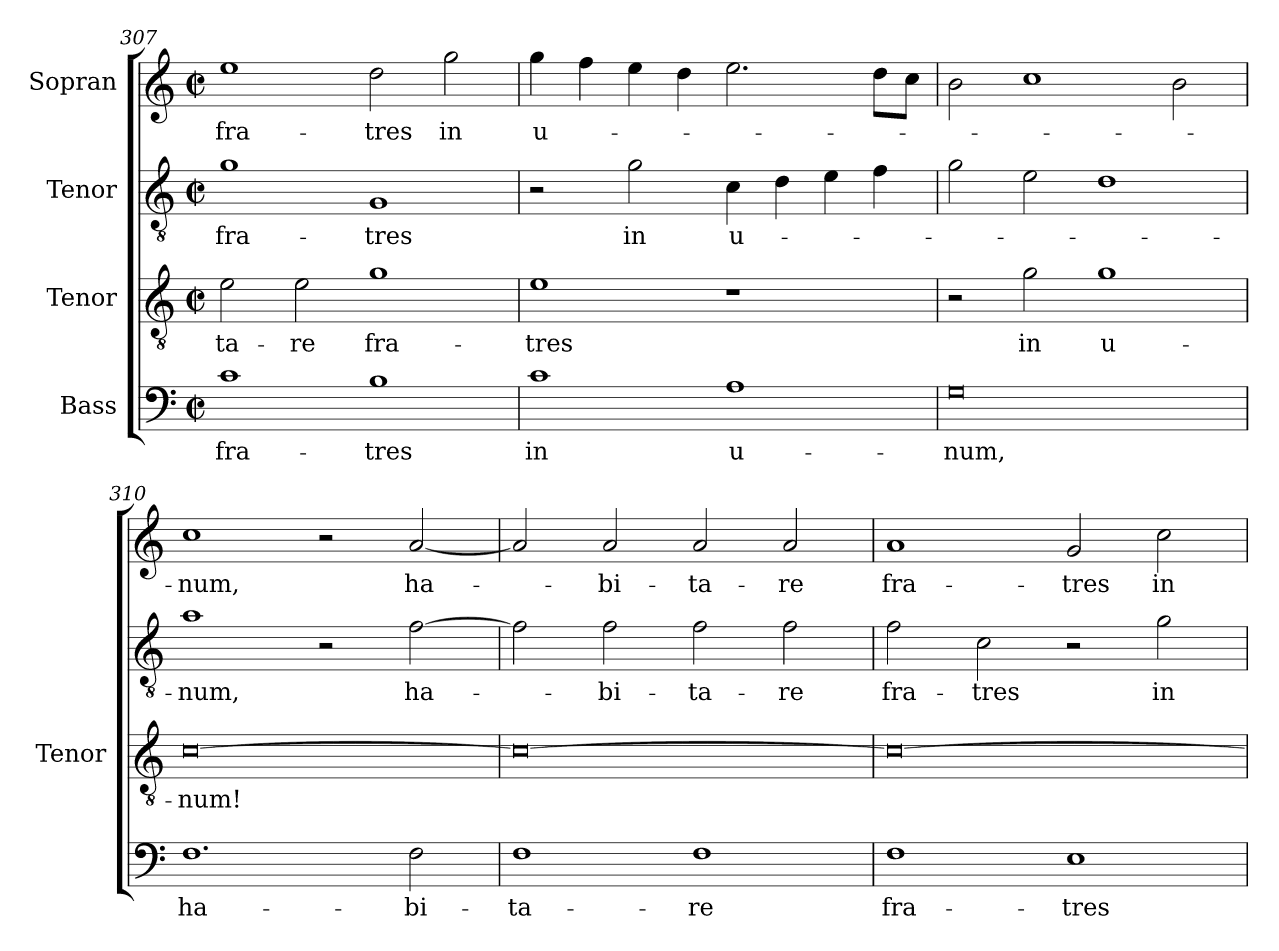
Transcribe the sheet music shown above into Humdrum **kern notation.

**kern	**text	**kern	**text	**kern	**text	**kern	**text
*part4	*part4	*part3	*part3	*part2	*part2	*part1	*part1
*staff4	*staff4	*staff3	*staff3	*staff2	*staff2	*staff1	*staff1
*I"Bass	*	*I"Tenor	*	*I"Tenor	*	*I"Sopran	*
*	*	*I'Tenor	*	*	*	*	*
*clefF4	*	*clefGv2	*	*clefGv2	*	*clefG2	*
*	*	*ITrd7c12	*	*ITrd7c12	*	*	*
*k[]	*	*k[]	*	*k[]	*	*k[]	*
*M2/2	*	*M2/2	*	*M2/2	*	*M2/2	*
*met(c|)	*	*met(c|)	*	*met(c|)	*	*met(c|)	*
=307	=307	=307	=307	=307	=307	=307	=307
!	!LO:LY:b:color=#000000	!	!	!	!	!	!
!	!	!	!LO:LY:b:color=#000000	!	!	!	!
!	!	!	!	!	!LO:LY:b:color=#000000	!	!
!	!	!	!	!	!	!	!LO:LY:b:color=#000000
1ci	fra-	2Ei\	-ta-	1Gi	fra-	1eei	fra-
!	!	!	!LO:LY:b:color=#000000	!	!	!	!
.	.	2Ei\	-re	.	.	.	.
!	!LO:LY:b:color=#000000	!	!	!	!	!	!
!	!	!	!LO:LY:b:color=#000000	!	!	!	!
!	!	!	!	!	!LO:LY:b:color=#000000	!	!
!	!	!	!	!	!	!	!LO:LY:b:color=#000000
1Bi	-tres	1Gi	fra-	1GGi	-tres	2ddi\	-tres
!	!	!	!	!	!	!	!LO:LY:b:color=#000000
.	.	.	.	.	.	2ggi\	in
=308	=308	=308	=308	=308	=308	=308	=308
!	!LO:LY:b:color=#000000	!	!	!	!	!	!
!	!	!	!LO:LY:b:color=#000000	!	!	!	!
!	!	!	!	!	!	!	!LO:LY:b:color=#000000
1ci	in	1Ei	-tres	2r	.	4ggi\	u-
.	.	.	.	.	.	4ffi\	.
!	!	!	!	!	!LO:LY:b:color=#000000	!	!
.	.	.	.	2Gi\	in	4eei\	.
.	.	.	.	.	.	4ddi\	.
!	!LO:LY:b:color=#000000	!	!	!	!	!	!
!	!	!	!	!	!LO:LY:b:color=#000000	!	!
1Ai	u-	1r	.	4Ci\	u-	2.eei\	.
.	.	.	.	4Di\	.	.	.
.	.	.	.	4Ei\	.	.	.
.	.	.	.	4Fi\	.	8ddi\L	.
.	.	.	.	.	.	8cci\J	.
=309	=309	=309	=309	=309	=309	=309	=309
!	!LO:LY:b:color=#000000	!	!	!	!	!	!
0Gi	-num,	2r	.	2Gi\	.	2bi\	.
!	!	!	!LO:LY:b:color=#000000	!	!	!	!
.	.	2Gi\	in	2Ei\	.	1cci	.
!	!	!	!LO:LY:b:color=#000000	!	!	!	!
.	.	1Gi	u-	1Di	.	.	.
.	.	.	.	.	.	2bi\	.
!!LO:LB:g=z
=310	=310	=310	=310	=310	=310	=310	=310
!	!LO:LY:b:color=#000000	!	!	!	!	!	!
!	!	!	!LO:LY:b:color=#000000	!	!	!	!
!	!	!	!	!	!LO:LY:b:color=#000000	!	!
!	!	!	!	!	!	!	!LO:LY:b:color=#000000
1.Fi	ha-	[>0Ci	-num!	1Ai	-num,	1cci	-num,
.	.	.	.	2r	.	2r	.
!	!LO:LY:b:color=#000000	!	!	!	!	!	!
!	!	!	!	!	!LO:LY:b:color=#000000	!	!
!	!	!	!	!	!	!	!LO:LY:b:color=#000000
2Fi\	-bi-	.	.	[>2Fi\	ha-	[<2ai/	ha-
=311	=311	=311	=311	=311	=311	=311	=311
!	!LO:LY:b:color=#000000	!	!	!	!	!	!
1Fi	-ta-	0Ci_>	.	2Fi\]	.	2ai/]	.
!	!	!	!	!	!LO:LY:b:color=#000000	!	!
!	!	!	!	!	!	!	!LO:LY:b:color=#000000
.	.	.	.	2Fi\	-bi-	2ai/	-bi-
!	!LO:LY:b:color=#000000	!	!	!	!	!	!
!	!	!	!	!	!LO:LY:b:color=#000000	!	!
!	!	!	!	!	!	!	!LO:LY:b:color=#000000
1Fi	-re	.	.	2Fi\	-ta-	2ai/	-ta-
!	!	!	!	!	!LO:LY:b:color=#000000	!	!
!	!	!	!	!	!	!	!LO:LY:b:color=#000000
.	.	.	.	2Fi\	-re	2ai/	-re
=312	=312	=312	=312	=312	=312	=312	=312
!	!LO:LY:b:color=#000000	!	!	!	!	!	!
!	!	!	!	!	!LO:LY:b:color=#000000	!	!
!	!	!	!	!	!	!	!LO:LY:b:color=#000000
1Fi	fra-	0Ci_>	.	2Fi\	fra-	1ai	fra-
!	!	!	!	!	!LO:LY:b:color=#000000	!	!
.	.	.	.	2Ci\	-tres	.	.
!	!LO:LY:b:color=#000000	!	!	!	!	!	!
!	!	!	!	!	!	!	!LO:LY:b:color=#000000
1Ei	-tres	.	.	2r	.	2gi/	-tres
!	!	!	!	!	!LO:LY:b:color=#000000	!	!
!	!	!	!	!	!	!	!LO:LY:b:color=#000000
.	.	.	.	2Gi\	in	2cci\	in
=	=	=	=	=	=	=	=
*-	*-	*-	*-	*-	*-	*-	*-
